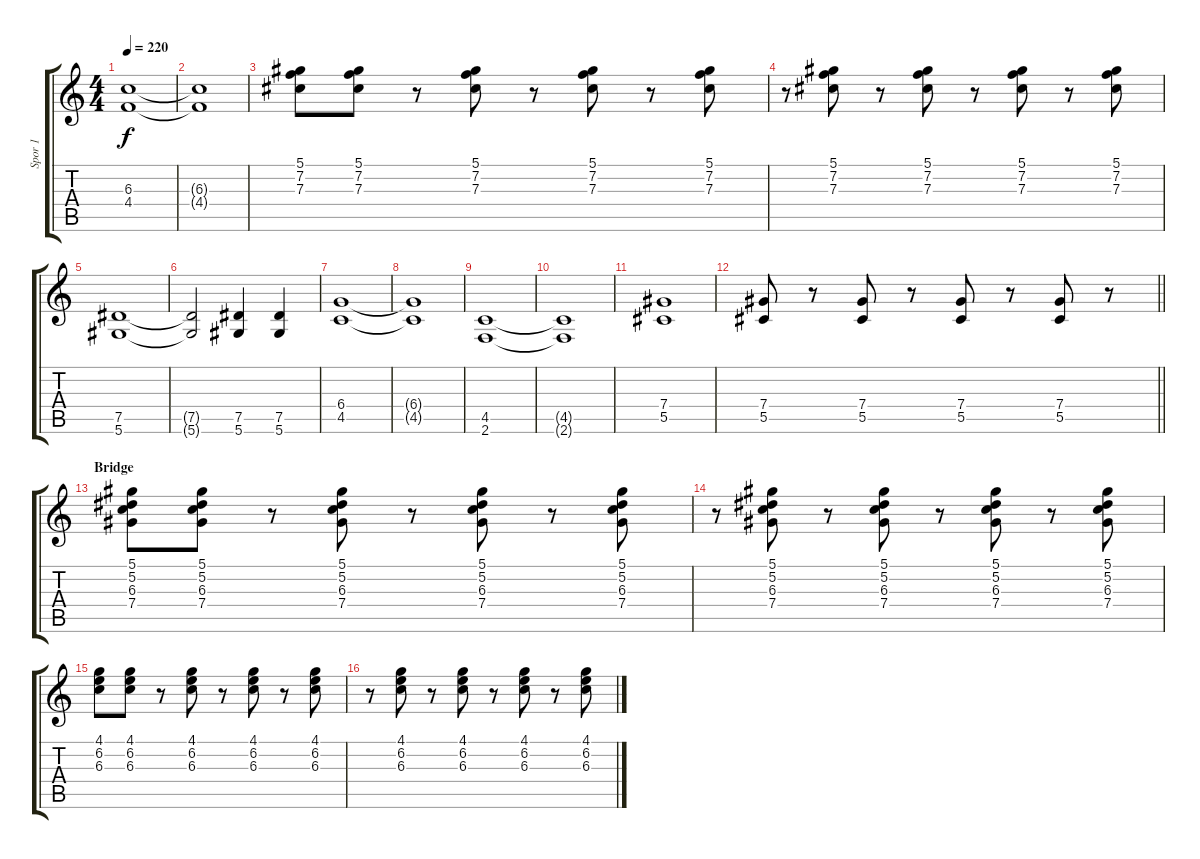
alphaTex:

\track ("Spor 1" "Spor 1") {instrument acousticguitarsteel}
\staff {score tabs}
\tuning (Eb4 Bb3 Gb3 Db3 Ab2 Eb2) {hide}
\ts (4 4)
\tempo 220
\clef g2
\ks c
(6.3 4.4).1{dy f} |
(6.3{t} 4.4{t}).1 |
(5.1 7.2 7.3).8{volume 13} (5.1 7.2 7.3).8 r.8 (5.1 7.2 7.3).8 r.8 (5.1 7.2 7.3).8 r.8 (5.1 7.2 7.3).8 |
r.8 (5.1 7.2 7.3).8 r.8 (5.1 7.2 7.3).8 r.8 (5.1 7.2 7.3).8 r.8 (5.1 7.2 7.3).8 |
(7.5 5.6).1{instrument distortionguitar} |
(7.5{t} 5.6{t}).2 (7.5 5.6).4 (7.5 5.6).4 |
(6.4 4.5).1 |
(6.4{t} 4.5{t}).1 |
(4.5 2.6).1 |
(4.5{t} 2.6{t}).1 |
(7.4 5.5).1 |
\barLineRight lightlight
(7.4 5.5).8 r.8 (7.4 5.5).8 r.8 (7.4 5.5).8 r.8 (7.4 5.5).8 r.8 |
\section ("" "Bridge")
(5.1 5.2 6.3 7.4).8 (5.1 5.2 6.3 7.4).8 r.8 (5.1 5.2 6.3 7.4).8 r.8 (5.1 5.2 6.3 7.4).8 r.8 (5.1 5.2 6.3 7.4).8 |
r.8 (5.1 5.2 6.3 7.4).8 r.8 (5.1 5.2 6.3 7.4).8 r.8 (5.1 5.2 6.3 7.4).8 r.8 (5.1 5.2 6.3 7.4).8 |
(4.1 6.2 6.3).8 (4.1 6.2 6.3).8 r.8 (4.1 6.2 6.3).8 r.8 (4.1 6.2 6.3).8 r.8 (4.1 6.2 6.3).8 |
r.8 (4.1 6.2 6.3).8 r.8 (4.1 6.2 6.3).8 r.8 (4.1 6.2 6.3).8 r.8 (4.1 6.2 6.3).8
